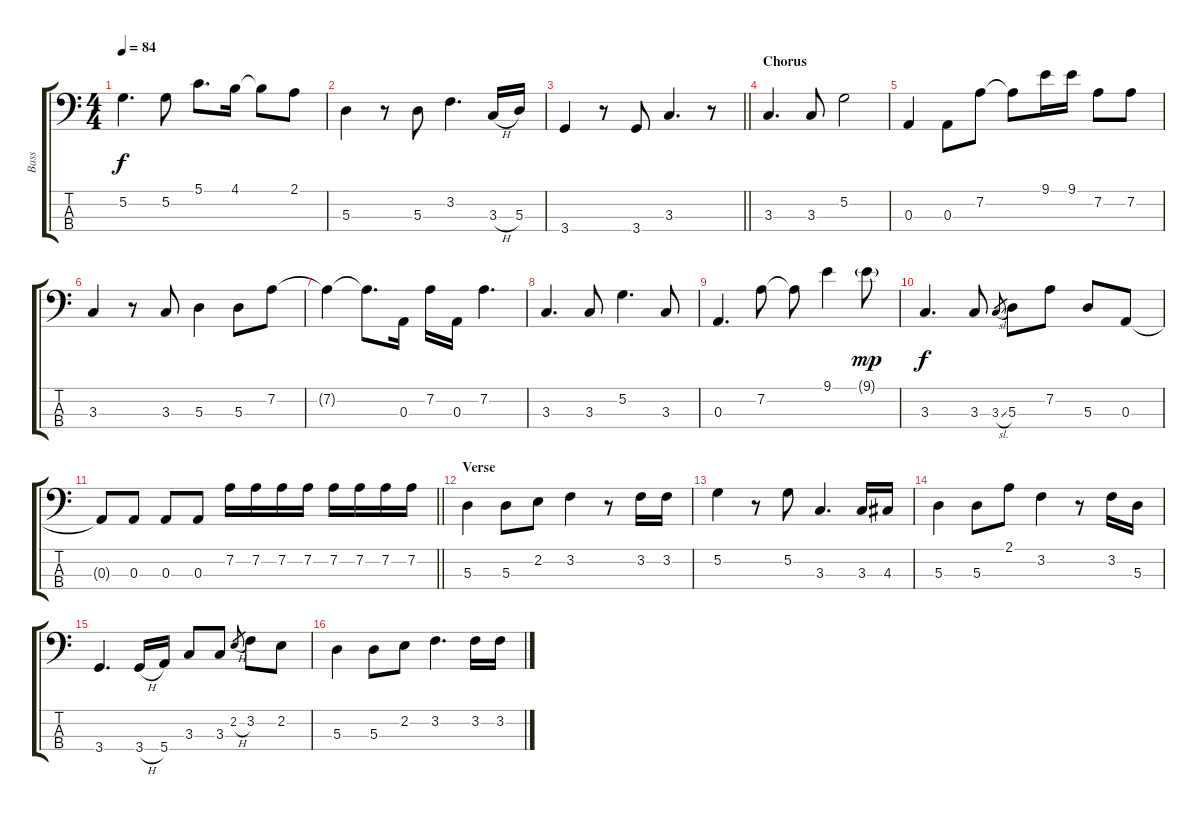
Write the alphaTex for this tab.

\track ("Bass" "Bass") {instrument electricbassfinger}
\staff {score tabs}
\tuning (G2 D2 A1 E1) {hide}
\ts (4 4)
\tempo 84
\clef f4
\ks c
5.2.4{d dy f} 5.2.8 5.1.8{d} 4.1.16 4.1{t}.8 2.1.8 |
5.3.4 r.8 5.3.8 3.2.4{d} 3.3{h}.16 5.3.16 |
\barLineRight lightlight
3.4.4 r.8 3.4.8 3.3.4{d} r.8 |
\section ("" "Chorus")
3.3.4{d} 3.3.8 5.2.2 |
0.3.4 0.3.8 7.2.8 7.2{t}.8 9.1.16 9.1.16 7.2.8 7.2.8 |
3.3.4 r.8 3.3.8 5.3.4 5.3.8 7.2.8 |
7.2{t}.4 7.2{t}.8{d} 0.3.16 7.2.16 0.3.16 7.2.4{d} |
3.3.4{d} 3.3.8 5.2.4{d} 3.3.8 |
0.3.4{d} 7.2.8 7.2{t}.8 9.1.4 9.1{g}.8{dy mp} |
3.3.4{d dy f} 3.3.8 3.3{sl}.8{gr} 5.3.8 7.2.8 5.3.8 0.3.8 |
\barLineRight lightlight
0.3{t}.8 0.3.8 0.3.8 0.3.8 7.2.16 7.2.16 7.2.16 7.2.16 7.2.16 7.2.16 7.2.16 7.2.16 |
\section ("" "Verse")
5.3.4 5.3.8 2.2.8 3.2.4 r.8 3.2.16 3.2.16 |
5.2.4 r.8 5.2.8 3.3.4{d} 3.3.16 4.3.16 |
5.3.4 5.3.8 2.1.8 3.2.4 r.8 3.2.16 5.3.16 |
3.4.4{d} 3.4{h}.16 5.4.16 3.3.8 3.3.8 2.2{h}.8{gr} 3.2.8 2.2.8 |
5.3.4 5.3.8 2.2.8 3.2.4{d} 3.2.16 3.2.16
